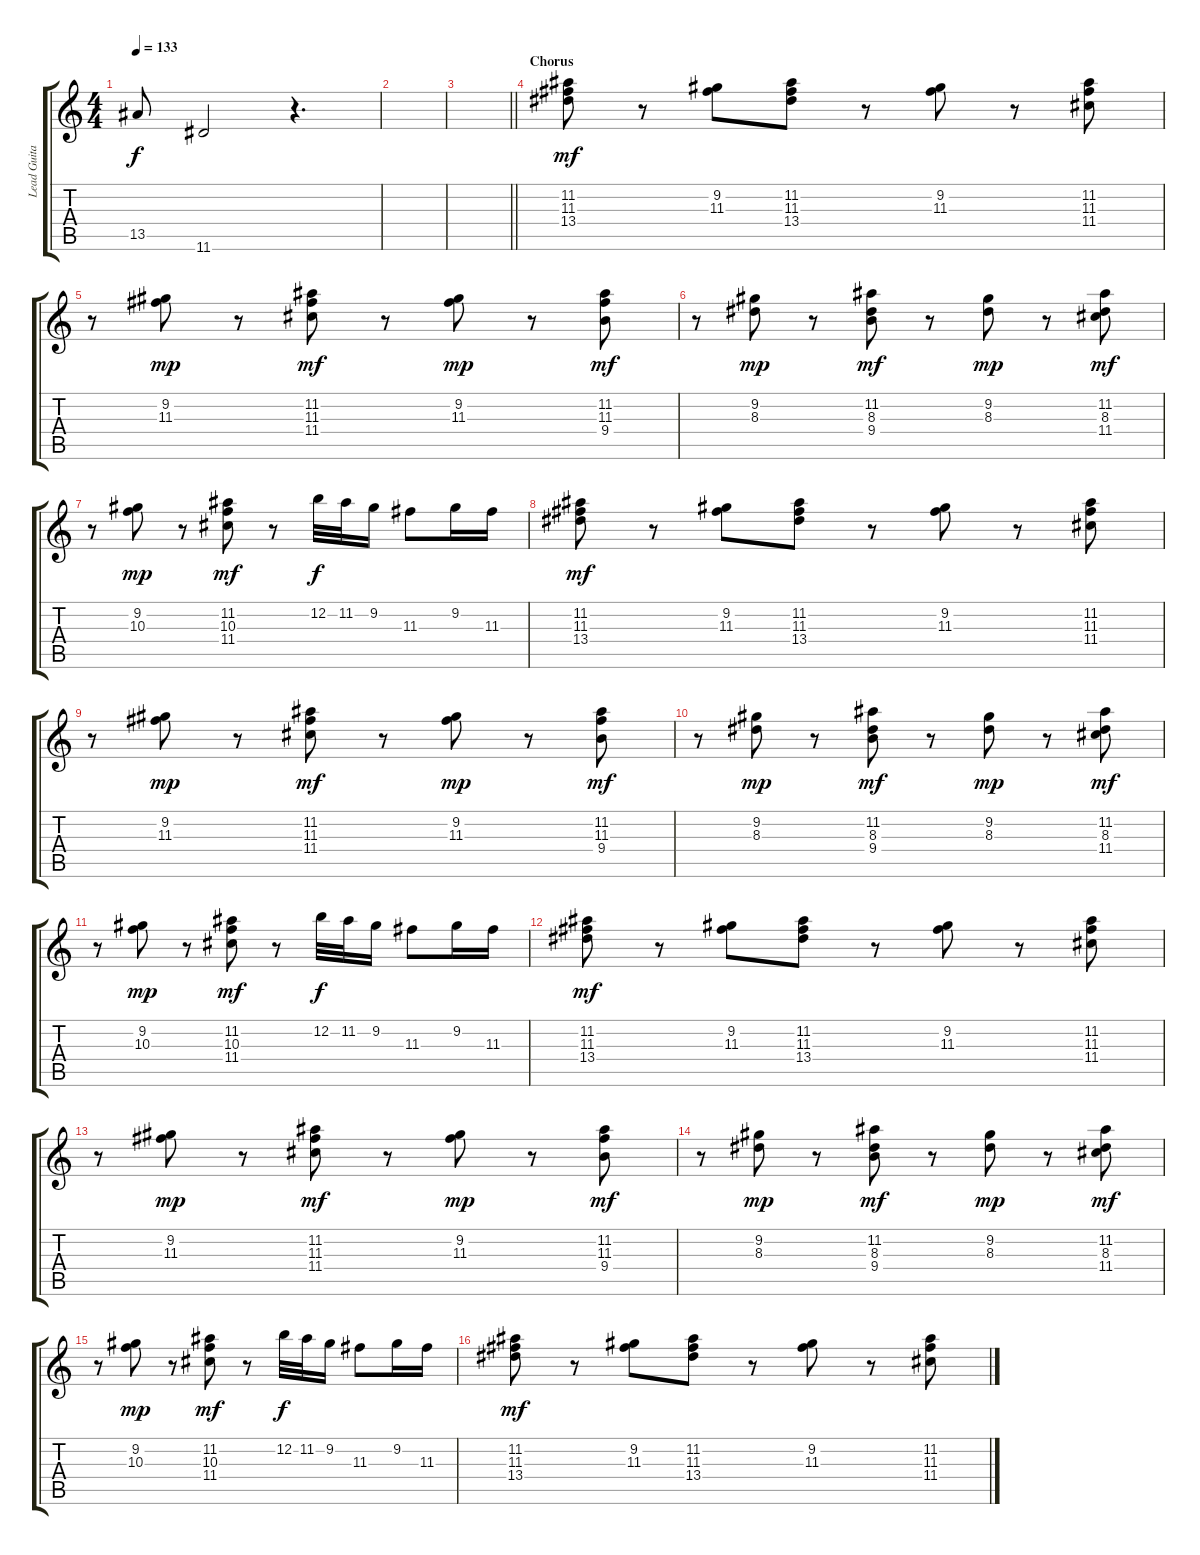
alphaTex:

\track ("Lead Guitar" "Lead Guita") {instrument electricguitarclean}
\staff {score tabs}
\tuning (E4 B3 G3 D3 A2 E2) {hide}
\ts (4 4)
\tempo 133
\clef g2
\ks c
13.5{t}.8{dy f} 11.6.2 r.4{d} |
|
\barLineRight lightlight
|
\section ("" "Chorus")
(11.2 11.3 13.4).8{dy mf volume 6} r.8 (9.2 11.3).8 (11.2 11.3 13.4).8 r.8 (9.2 11.3).8 r.8 (11.2 11.3 11.4).8 |
r.8 (9.2 11.3).8{dy mp} r.8 (11.2 11.3 11.4).8{dy mf} r.8 (9.2 11.3).8{dy mp} r.8 (11.2 11.3 9.4).8{dy mf} |
r.8 (9.2 8.3).8{dy mp} r.8 (11.2 8.3 9.4).8{dy mf} r.8 (9.2 8.3).8{dy mp} r.8 (11.2 8.3 11.4).8{dy mf} |
r.8 (9.2 10.3).8{dy mp} r.8 (11.2 10.3 11.4).8{dy mf} r.8 12.2.32{dy f} 11.2.32 9.2.16 11.3.8 9.2.16 11.3.16 |
(11.2 11.3 13.4).8{dy mf volume 11} r.8 (9.2 11.3).8 (11.2 11.3 13.4).8 r.8 (9.2 11.3).8 r.8 (11.2 11.3 11.4).8 |
r.8 (9.2 11.3).8{dy mp} r.8 (11.2 11.3 11.4).8{dy mf} r.8 (9.2 11.3).8{dy mp} r.8 (11.2 11.3 9.4).8{dy mf} |
r.8 (9.2 8.3).8{dy mp} r.8 (11.2 8.3 9.4).8{dy mf} r.8 (9.2 8.3).8{dy mp} r.8 (11.2 8.3 11.4).8{dy mf} |
r.8 (9.2 10.3).8{dy mp} r.8 (11.2 10.3 11.4).8{dy mf} r.8 12.2.32{dy f} 11.2.32 9.2.16 11.3.8 9.2.16 11.3.16 |
(11.2 11.3 13.4).8{dy mf} r.8 (9.2 11.3).8 (11.2 11.3 13.4).8 r.8 (9.2 11.3).8 r.8 (11.2 11.3 11.4).8 |
r.8 (9.2 11.3).8{dy mp} r.8 (11.2 11.3 11.4).8{dy mf} r.8 (9.2 11.3).8{dy mp} r.8 (11.2 11.3 9.4).8{dy mf} |
r.8 (9.2 8.3).8{dy mp} r.8 (11.2 8.3 9.4).8{dy mf} r.8 (9.2 8.3).8{dy mp} r.8 (11.2 8.3 11.4).8{dy mf} |
r.8 (9.2 10.3).8{dy mp} r.8 (11.2 10.3 11.4).8{dy mf} r.8 12.2.32{dy f} 11.2.32 9.2.16 11.3.8 9.2.16 11.3.16 |
(11.2 11.3 13.4).8{dy mf} r.8 (9.2 11.3).8 (11.2 11.3 13.4).8 r.8 (9.2 11.3).8 r.8 (11.2 11.3 11.4).8
